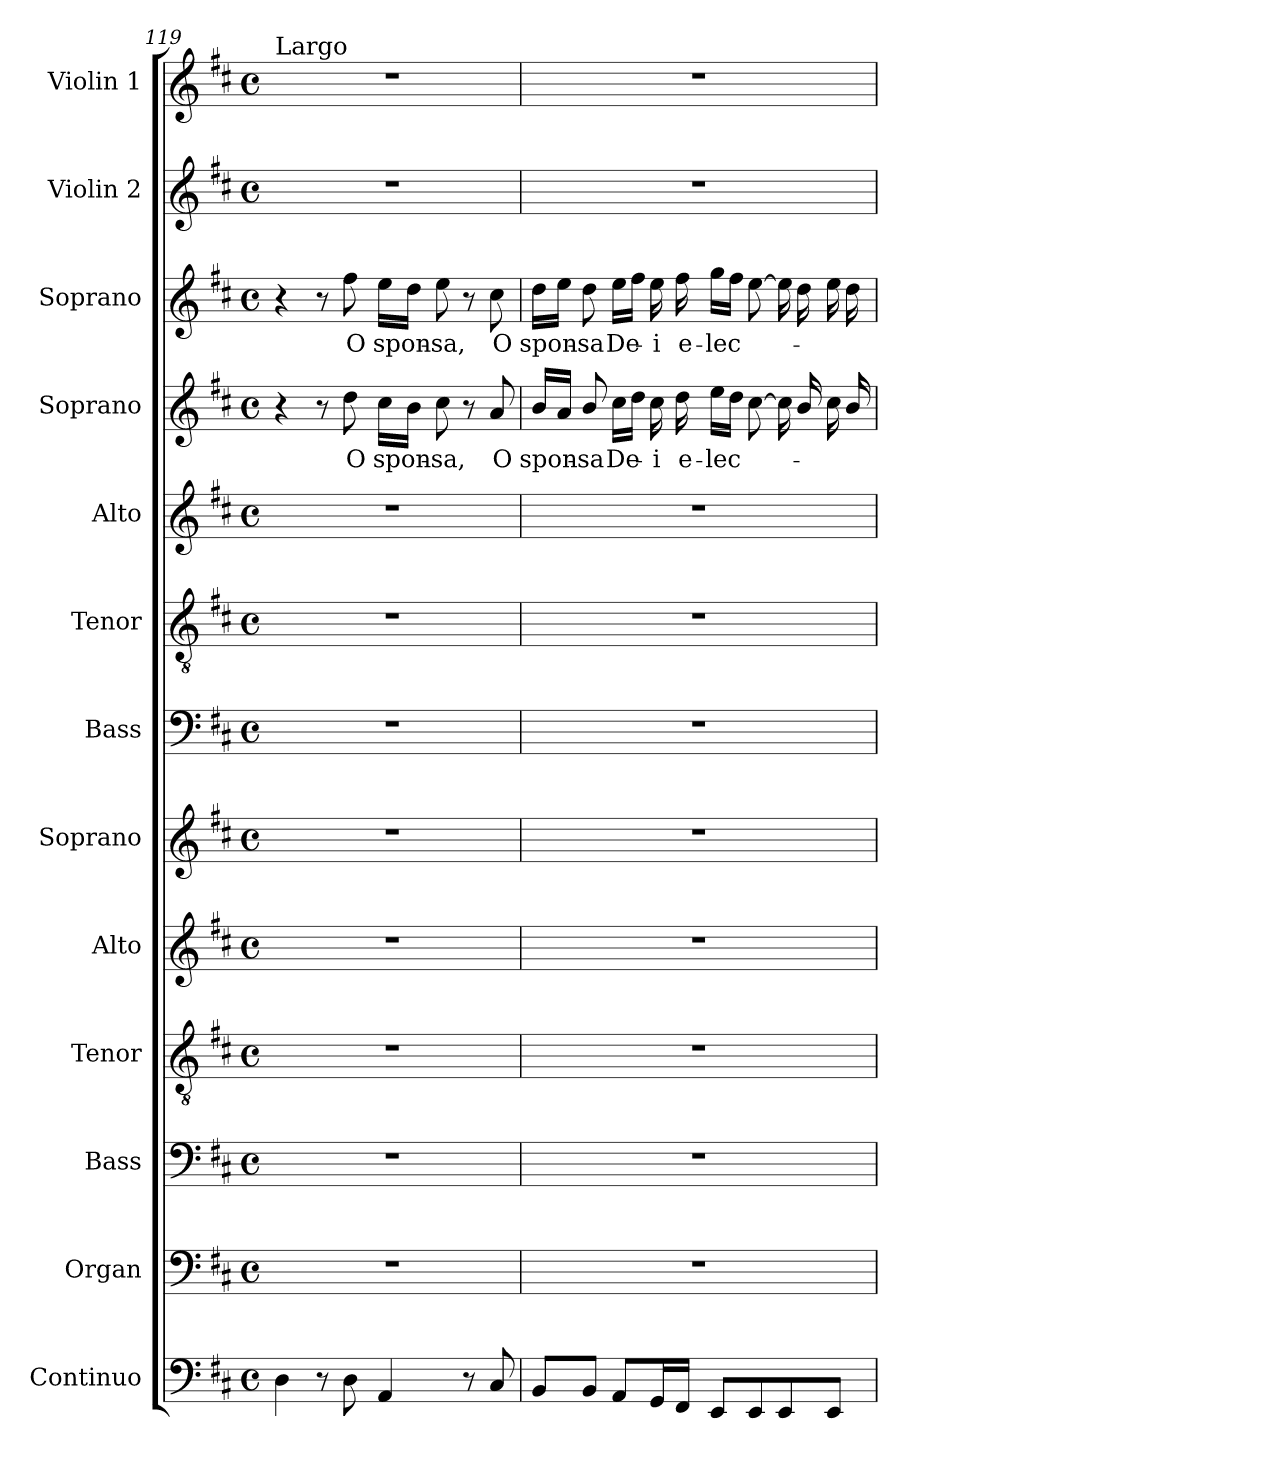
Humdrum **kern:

**kern	**kern	**kern	**kern	**kern	**kern	**kern	**kern	**kern	**kern	**text	**kern	**text	**kern	**kern
*part13	*part12	*part11	*part10	*part9	*part8	*part7	*part6	*part5	*part4	*part4	*part3	*part3	*part2	*part1
*staff13	*staff12	*staff11	*staff10	*staff9	*staff8	*staff7	*staff6	*staff5	*staff4	*staff4	*staff3	*staff3	*staff2	*staff1
*I"Continuo	*I"Organ	*I"Bass	*I"Tenor	*I"Alto	*I"Soprano	*I"Bass	*I"Tenor	*I"Alto	*I"Soprano	*	*I"Soprano	*	*I"Violin 2	*I"Violin 1
*I'Cont.	*I'Org.	*I'B.	*I'T.	*I'A.	*I'S.	*I'B.	*I'T.	*I'A.	*I'S.	*	*I'S.	*	*I'Vln. 2	*I'Vln. 1
!!LO:LB:g=z
*clefF4	*clefF4	*clefF4	*clefGv2	*clefG2	*clefG2	*clefF4	*clefGv2	*clefG2	*clefG2	*	*clefG2	*	*clefG2	*clefG2
*	*	*	*ITrd7c12	*	*	*	*ITrd7c12	*	*	*	*	*	*	*
*k[f#c#]	*k[f#c#]	*k[f#c#]	*k[f#c#]	*k[f#c#]	*k[f#c#]	*k[f#c#]	*k[f#c#]	*k[f#c#]	*k[f#c#]	*	*k[f#c#]	*	*k[f#c#]	*k[f#c#]
*D:	*D:	*D:	*D:	*D:	*D:	*D:	*D:	*D:	*D:	*	*D:	*	*D:	*D:
*M4/4	*M4/4	*M4/4	*M4/4	*M4/4	*M4/4	*M4/4	*M4/4	*M4/4	*M4/4	*	*M4/4	*	*M4/4	*M4/4
*met(c)	*met(c)	*met(c)	*met(c)	*met(c)	*met(c)	*met(c)	*met(c)	*met(c)	*met(c)	*	*met(c)	*	*met(c)	*met(c)
=119	=119	=119	=119	=119	=119	=119	=119	=119	=119	=119	=119	=119	=119	=119
!	!	!	!	!	!	!	!	!	!	!	!	!	!	!LO:TX:a:t=Largo
4Di\	1r	1r	1r	1r	1r	1r	1r	1r	4r	.	4r	.	1r	1r
8r	.	.	.	.	.	.	.	.	8r	.	8r	.	.	.
!	!	!	!	!	!	!	!	!	!	!LO:LY:b:color=#000000	!	!	!	!
!	!	!	!	!	!	!	!	!	!	!	!	!LO:LY:b:color=#000000	!	!
8Di\	.	.	.	.	.	.	.	.	8ddi\	O	8ff#i\	O	.	.
!	!	!	!	!	!	!	!	!	!	!LO:LY:b:color=#000000	!	!	!	!
!	!	!	!	!	!	!	!	!	!	!	!	!LO:LY:b:color=#000000	!	!
4AAi/	.	.	.	.	.	.	.	.	16cc#i\LL	spon-	16eei\LL	spon-	.	.
.	.	.	.	.	.	.	.	.	16bi\JJ	.	16ddi\JJ	.	.	.
!	!	!	!	!	!	!	!	!	!	!LO:LY:b:color=#000000	!	!	!	!
!	!	!	!	!	!	!	!	!	!	!	!	!LO:LY:b:color=#000000	!	!
.	.	.	.	.	.	.	.	.	8cc#i\	-sa,	8eei\	-sa,	.	.
8r	.	.	.	.	.	.	.	.	8r	.	8r	.	.	.
!	!	!	!	!	!	!	!	!	!	!LO:LY:b:color=#000000	!	!	!	!
!	!	!	!	!	!	!	!	!	!	!	!	!LO:LY:b:color=#000000	!	!
8C#i/	.	.	.	.	.	.	.	.	8ai/	O	8cc#i\	O	.	.
=120	=120	=120	=120	=120	=120	=120	=120	=120	=120	=120	=120	=120	=120	=120
!	!	!	!	!	!	!	!	!	!	!LO:LY:b:color=#000000	!	!	!	!
!	!	!	!	!	!	!	!	!	!	!	!	!LO:LY:b:color=#000000	!	!
8BBi/L	1r	1r	1r	1r	1r	1r	1r	1r	16bi/LL	spon-	16ddi\LL	spon-	1r	1r
.	.	.	.	.	.	.	.	.	16ai/JJ	.	16eei\JJ	.	.	.
!	!	!	!	!	!	!	!	!	!	!LO:LY:b:color=#000000	!	!	!	!
!	!	!	!	!	!	!	!	!	!	!	!	!LO:LY:b:color=#000000	!	!
8BBi/J	.	.	.	.	.	.	.	.	8bi/	-sa	8ddi\	-sa	.	.
!	!	!	!	!	!	!	!	!	!	!LO:LY:b:color=#000000	!	!	!	!
!	!	!	!	!	!	!	!	!	!	!	!	!LO:LY:b:color=#000000	!	!
8AAi/L	.	.	.	.	.	.	.	.	16cc#i\LL	De-	16eei\LL	De-	.	.
.	.	.	.	.	.	.	.	.	16ddi\JJ	.	16ff#i\JJ	.	.	.
!	!	!	!	!	!	!	!	!	!	!LO:LY:b:color=#000000	!	!	!	!
!	!	!	!	!	!	!	!	!	!	!	!	!LO:LY:b:color=#000000	!	!
16GGi/L	.	.	.	.	.	.	.	.	16cc#i\	-i	16eei\	-i	.	.
!	!	!	!	!	!	!	!	!	!	!LO:LY:b:color=#000000	!	!	!	!
!	!	!	!	!	!	!	!	!	!	!	!	!LO:LY:b:color=#000000	!	!
16FF#i/JJ	.	.	.	.	.	.	.	.	16ddi\	e-	16ff#i\	e-	.	.
!	!	!	!	!	!	!	!	!	!	!LO:LY:b:color=#000000	!	!	!	!
!	!	!	!	!	!	!	!	!	!	!	!	!LO:LY:b:color=#000000	!	!
8EEi/L	.	.	.	.	.	.	.	.	16eei\LL	-lec-	16ggi\LL	-lec-	.	.
.	.	.	.	.	.	.	.	.	16ddi\JJ	.	16ff#i\JJ	.	.	.
8EEi/	.	.	.	.	.	.	.	.	[>8cc#i\	.	[>8eei\	.	.	.
8EEi/	.	.	.	.	.	.	.	.	16cc#i\]	.	16eei\]	.	.	.
.	.	.	.	.	.	.	.	.	16bi/	.	16ddi\	.	.	.
8EEi/J	.	.	.	.	.	.	.	.	16cc#i\	.	16eei\	.	.	.
.	.	.	.	.	.	.	.	.	16bi/	.	16ddi\	.	.	.
=	=	=	=	=	=	=	=	=	=	=	=	=	=	=
*-	*-	*-	*-	*-	*-	*-	*-	*-	*-	*-	*-	*-	*-	*-
